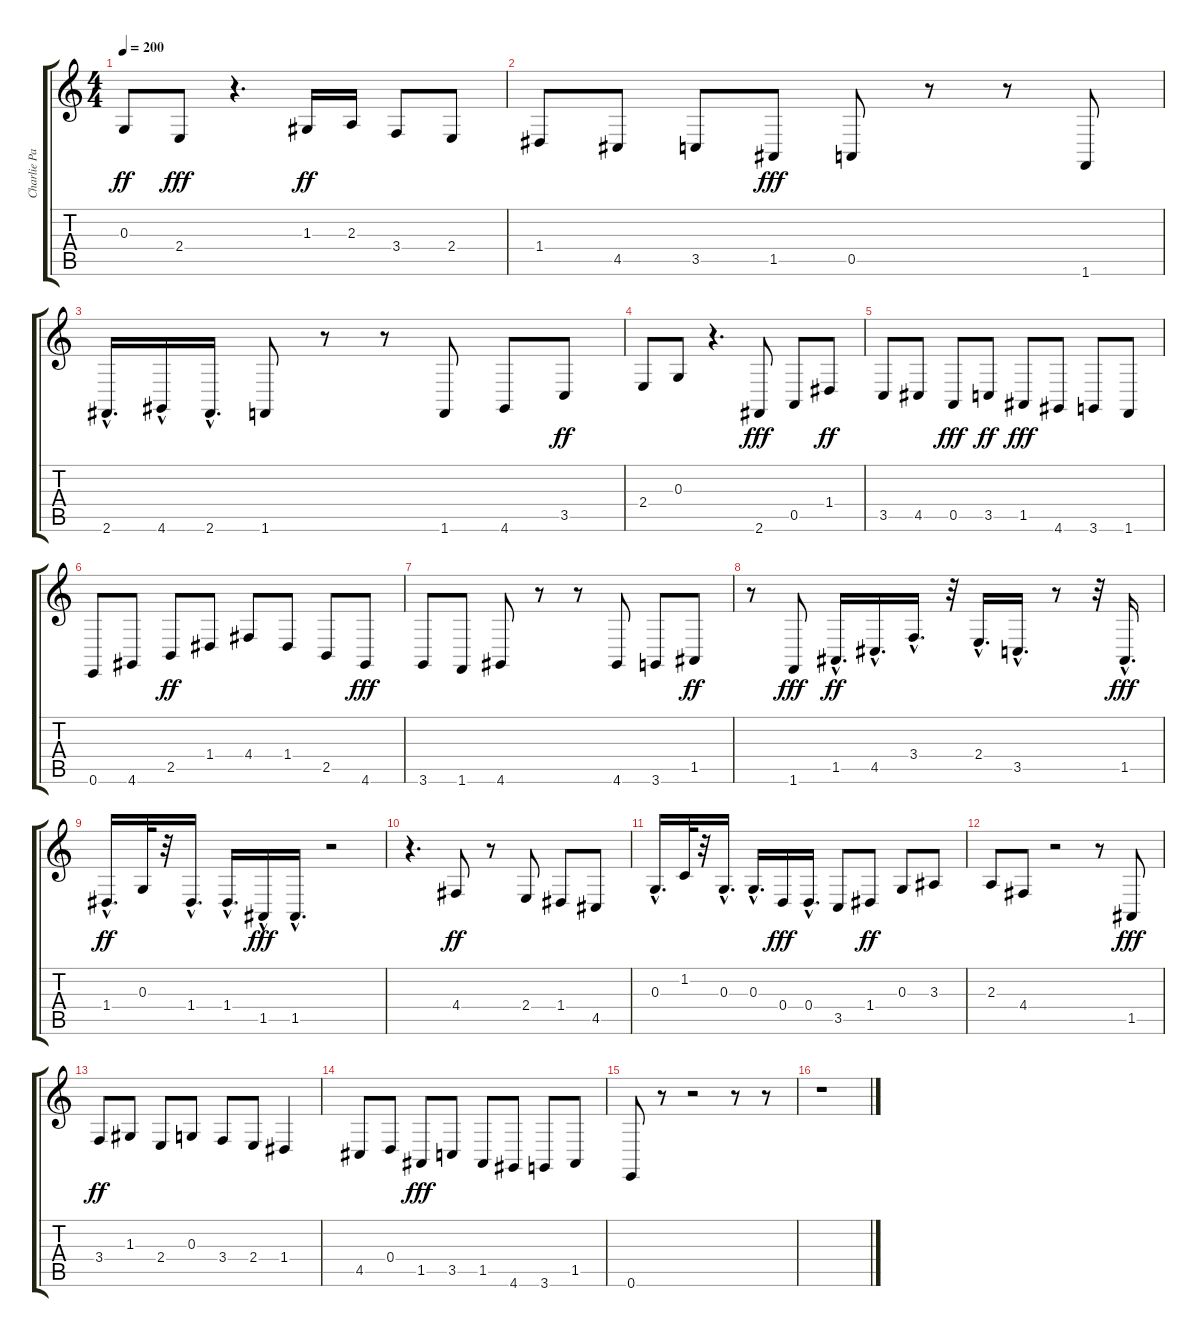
\track ("Charlie Parker" "Charlie Pa") {instrument tenorsax}
\staff {score tabs}
\tuning (E4 B3 G3 D3 A2 E2) {hide}
\ts (4 4)
\tempo 200
\clef g2
\ks c
0.3.8{dy ff} 2.4.8{dy fff} r.4{d} 1.3.16{dy ff} 2.3.16 3.4.8 2.4.8 |
1.4.8 4.5.8 3.5.8 1.5.8{dy fff} 0.5.8 r.8 r.8 1.6.8 |
2.6{hac}.16{d} 4.6{hac}.16 2.6{hac}.16{d} 1.6.8 r.8 r.8 1.6.8 4.6.8 3.5.8{dy ff} |
2.4.8 0.3.8 r.4{d} 2.6.8{dy fff} 0.5.8 1.4.8{dy ff} |
3.5.8 4.5.8 0.5.8{dy fff} 3.5.8{dy ff} 1.5.8{dy fff} 4.6.8 3.6.8 1.6.8 |
0.6.8 4.6.8 2.5.8{dy ff} 1.4.8 4.4.8 1.4.8 2.5.8 4.6.8{dy fff} |
3.6.8 1.6.8 4.6.8 r.8 r.8 4.6.8 3.6.8 1.5.8{dy ff} |
r.8 1.6.8{dy fff} 1.5{hac}.16{d dy ff} 4.5{hac}.16{d} 3.4{hac}.16{d} r.32 2.4{hac}.16{d} 3.5{hac}.16{d} r.8 r.32 1.5{hac}.16{d dy fff} |
1.4{hac}.16{d dy ff} 0.3.32 r.32 1.4{hac}.16{d} 1.4{hac}.16{d} 1.5{hac}.16{dy fff} 1.5{hac}.16{d} r.2 |
r.4{d} 4.4.8{dy ff} r.8 2.4.8 1.4.8 4.5.8 |
0.3{hac}.16{d} 1.2.32 r.32 0.3{hac}.16{d} 0.3{hac}.16{d} 0.4.16{dy fff} 0.4{hac}.16{d} 3.5.8 1.4.8{dy ff} 0.3.8 3.3.8 |
2.3.8 4.4.8 r.2 r.8 1.5.8{dy fff} |
3.4.8{dy ff} 1.3.8 2.4.8 0.3.8 3.4.8 2.4.8 1.4.4 |
4.5.8 0.4.8 1.5.8{dy fff} 3.5.8 1.5.8 4.6.8 3.6.8 1.5.8 |
0.6.8 r.8 r.2 r.8 r.8 |
r.1
